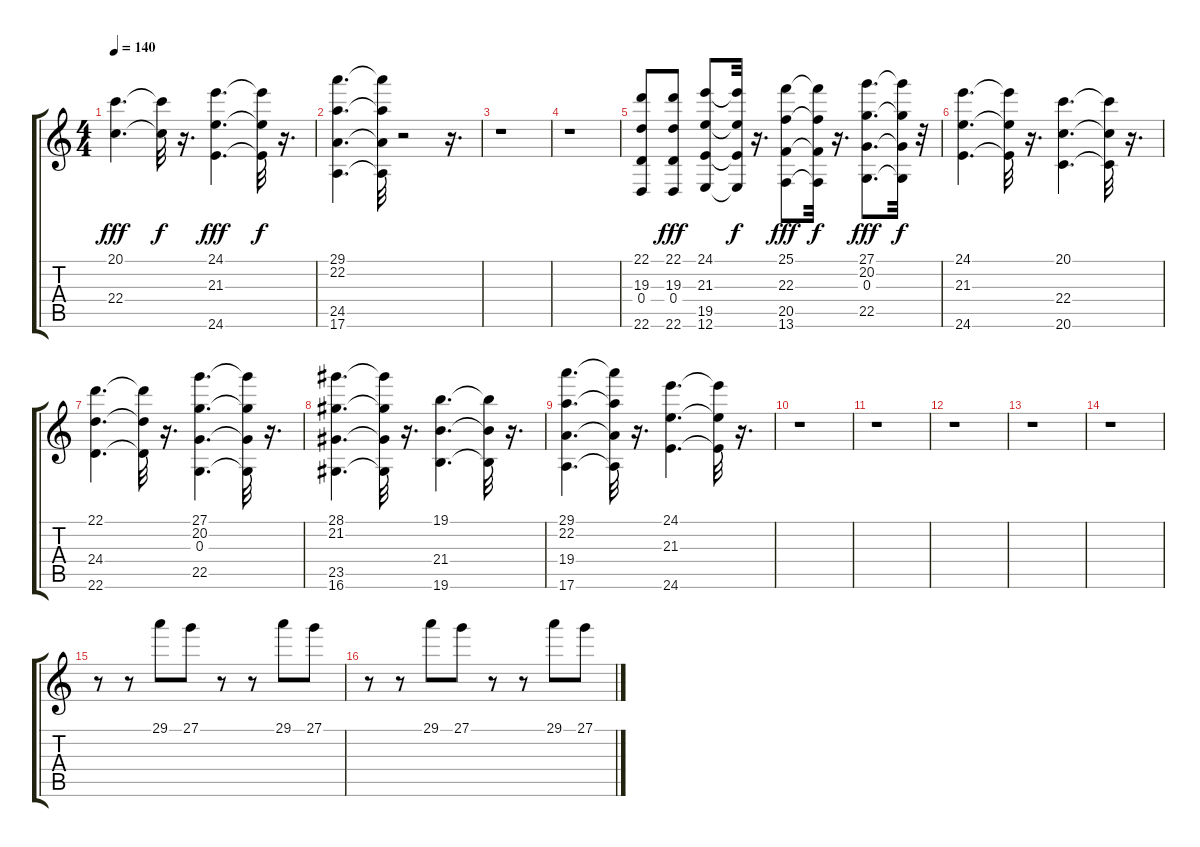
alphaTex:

\track "" {instrument agogo}
\staff {score tabs}
\tuning (E4 B3 G3 D3 A2 E2) {hide}
\ts (4 4)
\tempo 140
\clef g2
\ks c
(20.1 22.4).4{d dy fff} (20.1{t} 22.4{t}).32{dy f} r.16{d} (24.1 21.3 24.6).4{d dy fff} (24.1{t} 21.3{t} 24.6{t}).32{dy f} r.16{d} |
(29.1 22.2 24.5 17.6).4{d} (29.1{t} 22.2{t} 24.5{t} 17.6{t}).32 r.2 r.16{d} |
r.1 |
r.1 |
(22.1 19.3 0.4 22.6).8 (22.1 19.3 0.4 22.6).8{dy fff} (24.1 21.3 19.5 12.6).8 (24.1{t} 21.3{t} 19.5{t} 12.6{t}).32{dy f} r.16{d} (25.1 22.3 20.5 13.6).8{dy fff} (25.1{t} 22.3{t} 20.5{t} 13.6{t}).32{dy f} r.16{d} (27.1 20.2 0.3 22.5).8{d dy fff} (27.1{t} 20.2{t} 0.3{t} 22.5{t}).32{dy f} r.32 |
(24.1 21.3 24.6).4{d} (24.1{t} 21.3{t} 24.6{t}).32 r.16{d} (20.1 22.4 20.6).4{d} (20.1{t} 22.4{t} 20.6{t}).32 r.16{d} |
(22.1 24.4 22.6).4{d} (22.1{t} 24.4{t} 22.6{t}).32 r.16{d} (27.1 20.2 0.3 22.5).4{d} (27.1{t} 20.2{t} 0.3{t} 22.5{t}).32 r.16{d} |
(28.1 21.2 23.5 16.6).4{d} (28.1{t} 21.2{t} 23.5{t} 16.6{t}).32 r.16{d} (19.1 21.4 19.6).4{d} (19.1{t} 21.4{t} 19.6{t}).32 r.16{d} |
(29.1 22.2 19.4 17.6).4{d} (29.1{t} 22.2{t} 19.4{t} 17.6{t}).32 r.16{d} (24.1 21.3 24.6).4{d} (24.1{t} 21.3{t} 24.6{t}).32 r.16{d} |
r.1 |
r.1 |
r.1 |
r.1 |
r.1 |
r.8 r.8 29.1.8 27.1.8 r.8 r.8 29.1.8 27.1.8 |
r.8 r.8 29.1.8 27.1.8 r.8 r.8 29.1.8 27.1.8
